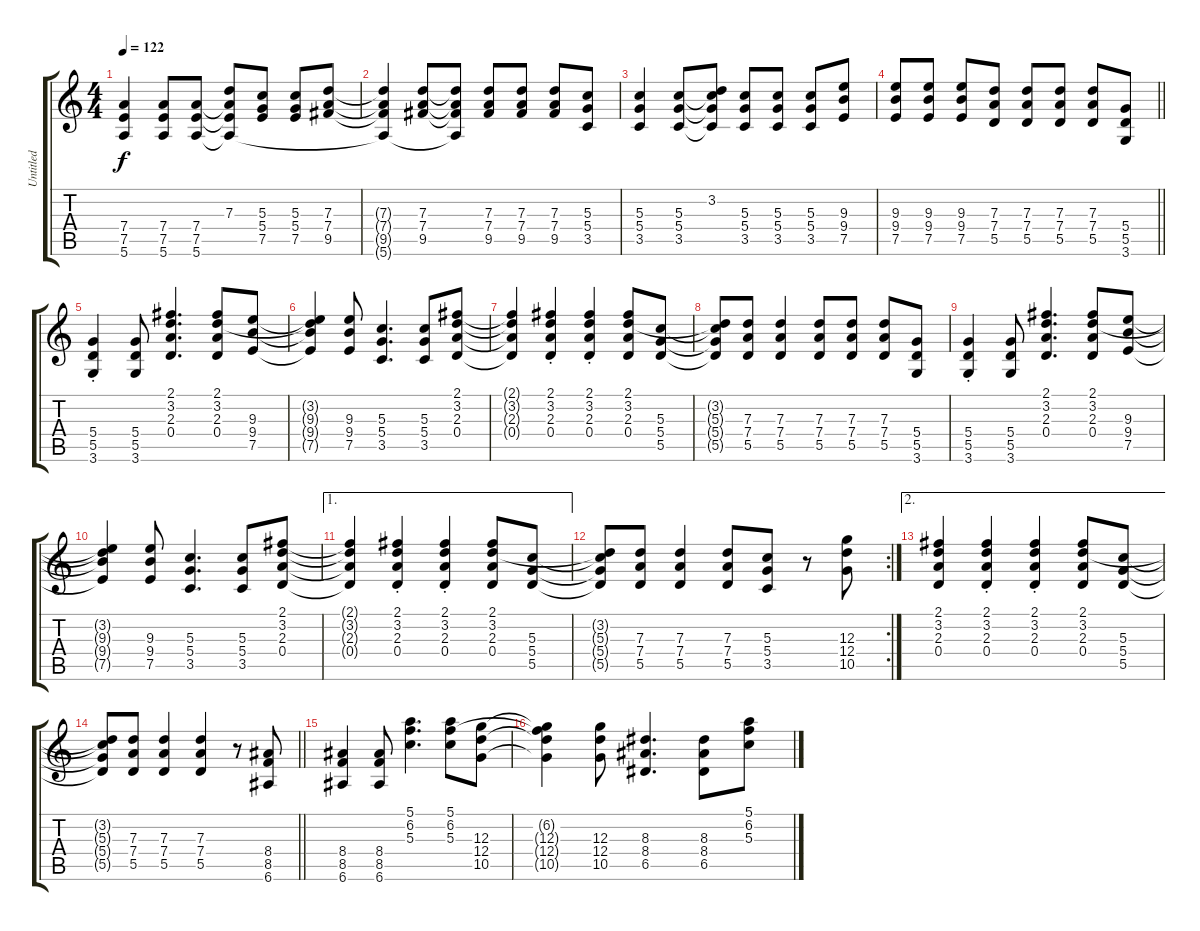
\track ("Untitled" "Untitled") {instrument overdrivenguitar}
\staff {score tabs}
\tuning (E4 B3 G3 D3 A2 E2) {hide}
\ts (4 4)
\tempo 122
\clef g2
\ks c
(7.4 7.5 5.6).4{dy f} (7.4 7.5 5.6).8 (7.4 7.5 5.6).8 (7.3{t} 7.4{t} 7.5{t} 5.6{t}).8 (5.3 5.4 7.5).8 (5.3 5.4 7.5).8 (7.3 7.4 9.5).8 |
(7.3{t} 7.4{t} 9.5{t} 5.6{t}).4 (7.3 7.4 9.5).8 (7.3{t} 7.4{t} 9.5{t} 5.6{t}).8 (7.3 7.4 9.5).8 (7.3 7.4 9.5).8 (7.3 7.4 9.5).8 (5.3 5.4 3.5).8 |
(5.3 5.4 3.5).4 (5.3 5.4 3.5).8 (3.2 5.3{t} 5.4{t} 3.5{t}).8 (5.3 5.4 3.5).8 (5.3 5.4 3.5).8 (5.3 5.4 3.5).8 (9.3 9.4 7.5).8 |
\barLineRight lightlight
(9.3 9.4 7.5).8 (9.3 9.4 7.5).8 (9.3 9.4 7.5).8 (7.3 7.4 5.5).8 (7.3 7.4 5.5).8 (7.3 7.4 5.5).8 (7.3 7.4 5.5).8 (5.4 5.5 3.6).8 |
(5.4{st} 5.5{st} 3.6{st}).4 (5.4 5.5 3.6).8 (2.1 3.2 2.3 0.4).4{d} (2.1 3.2 2.3 0.4).8 (9.3 9.4 7.5).8 |
(3.2{t} 9.3{t} 9.4{t} 7.5{t}).4 (9.3 9.4 7.5).8 (5.3 5.4 3.5).4{d} (5.3 5.4 3.5).8 (2.1 3.2 2.3 0.4).8 |
(2.1{t} 3.2{t} 2.3{t} 0.4{t}).4 (2.1{st} 3.2{st} 2.3{st} 0.4{st}).4 (2.1{st} 3.2{st} 2.3{st} 0.4{st}).4 (2.1 3.2 2.3 0.4).8 (5.3 5.4 5.5).8 |
(3.2{t} 5.3{t} 5.4{t} 5.5{t}).8 (7.3 7.4 5.5).8 (7.3 7.4 5.5).4 (7.3 7.4 5.5).8 (7.3 7.4 5.5).8 (7.3 7.4 5.5).8 (5.4 5.5 3.6).8 |
(5.4{st} 5.5{st} 3.6{st}).4 (5.4 5.5 3.6).8 (2.1 3.2 2.3 0.4).4{d} (2.1 3.2 2.3 0.4).8 (9.3 9.4 7.5).8 |
(3.2{t} 9.3{t} 9.4{t} 7.5{t}).4 (9.3 9.4 7.5).8 (5.3 5.4 3.5).4{d} (5.3 5.4 3.5).8 (2.1 3.2 2.3 0.4).8 |
\ae 1
(2.1{t} 3.2{t} 2.3{t} 0.4{t}).4 (2.1{st} 3.2{st} 2.3{st} 0.4{st}).4 (2.1{st} 3.2{st} 2.3{st} 0.4{st}).4 (2.1 3.2 2.3 0.4).8 (5.3 5.4 5.5).8 |
\rc 2
(3.2{t} 5.3{t} 5.4{t} 5.5{t}).8 (7.3 7.4 5.5).8 (7.3 7.4 5.5).4 (7.3 7.4 5.5).8 (5.3 5.4 3.5).8 r.8 (12.3 12.4 10.5).8 |
\ae 2
(2.1 3.2 2.3 0.4).4 (2.1{st} 3.2{st} 2.3{st} 0.4{st}).4 (2.1{st} 3.2{st} 2.3{st} 0.4{st}).4 (2.1 3.2 2.3 0.4).8 (5.3 5.4 5.5).8 |
\barLineRight lightlight
(3.2{t} 5.3{t} 5.4{t} 5.5{t}).8 (7.3 7.4 5.5).8 (7.3 7.4 5.5).4 (7.3 7.4 5.5).4 r.8 (8.4 8.5 6.6).8 |
(8.4 8.5 6.6).4 (8.4 8.5 6.6).8 (5.1 6.2 5.3).4{d} (5.1 6.2 5.3).8 (12.3 12.4 10.5).8 |
(6.2{t} 12.3{t} 12.4{t} 10.5{t}).4 (12.3 12.4 10.5).8 (8.3 8.4 6.5).4{d} (8.3 8.4 6.5).8 (5.1 6.2 5.3).8
